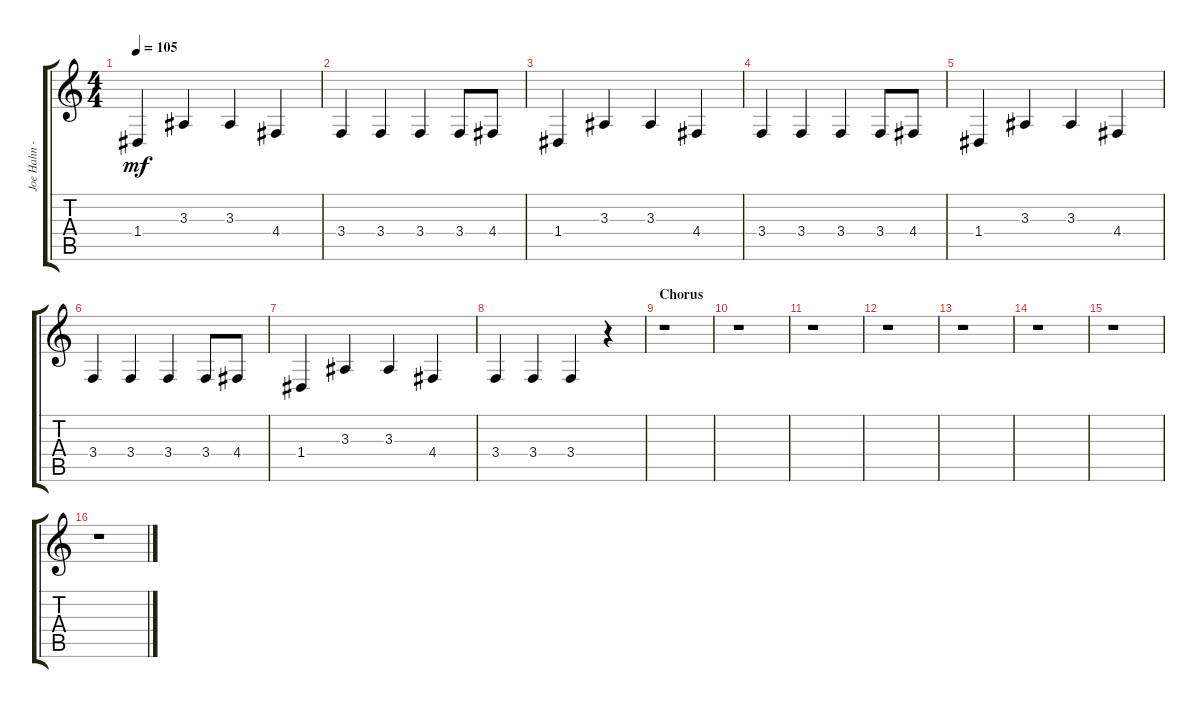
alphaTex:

\track ("Joe Hahn - Sample [Piano]" "Joe Hahn -") {instrument acousticgrandpiano}
\staff {score tabs}
\tuning (E4 B3 G3 D3 A2 E2) {hide}
\ts (4 4)
\tempo 105
\clef g2
\ks c
1.4.4{dy mf} 3.3.4 3.3.4 4.4.4 |
3.4.4 3.4.4 3.4.4 3.4.8 4.4.8 |
1.4.4 3.3.4 3.3.4 4.4.4 |
3.4.4 3.4.4 3.4.4 3.4.8 4.4.8 |
1.4.4 3.3.4 3.3.4 4.4.4 |
3.4.4 3.4.4 3.4.4 3.4.8 4.4.8 |
1.4.4 3.3.4 3.3.4 4.4.4 |
3.4.4 3.4.4 3.4.4 r.4 |
\section ("" "Chorus")
r.1 |
r.1 |
r.1 |
r.1 |
r.1 |
r.1 |
r.1 |
r.1
